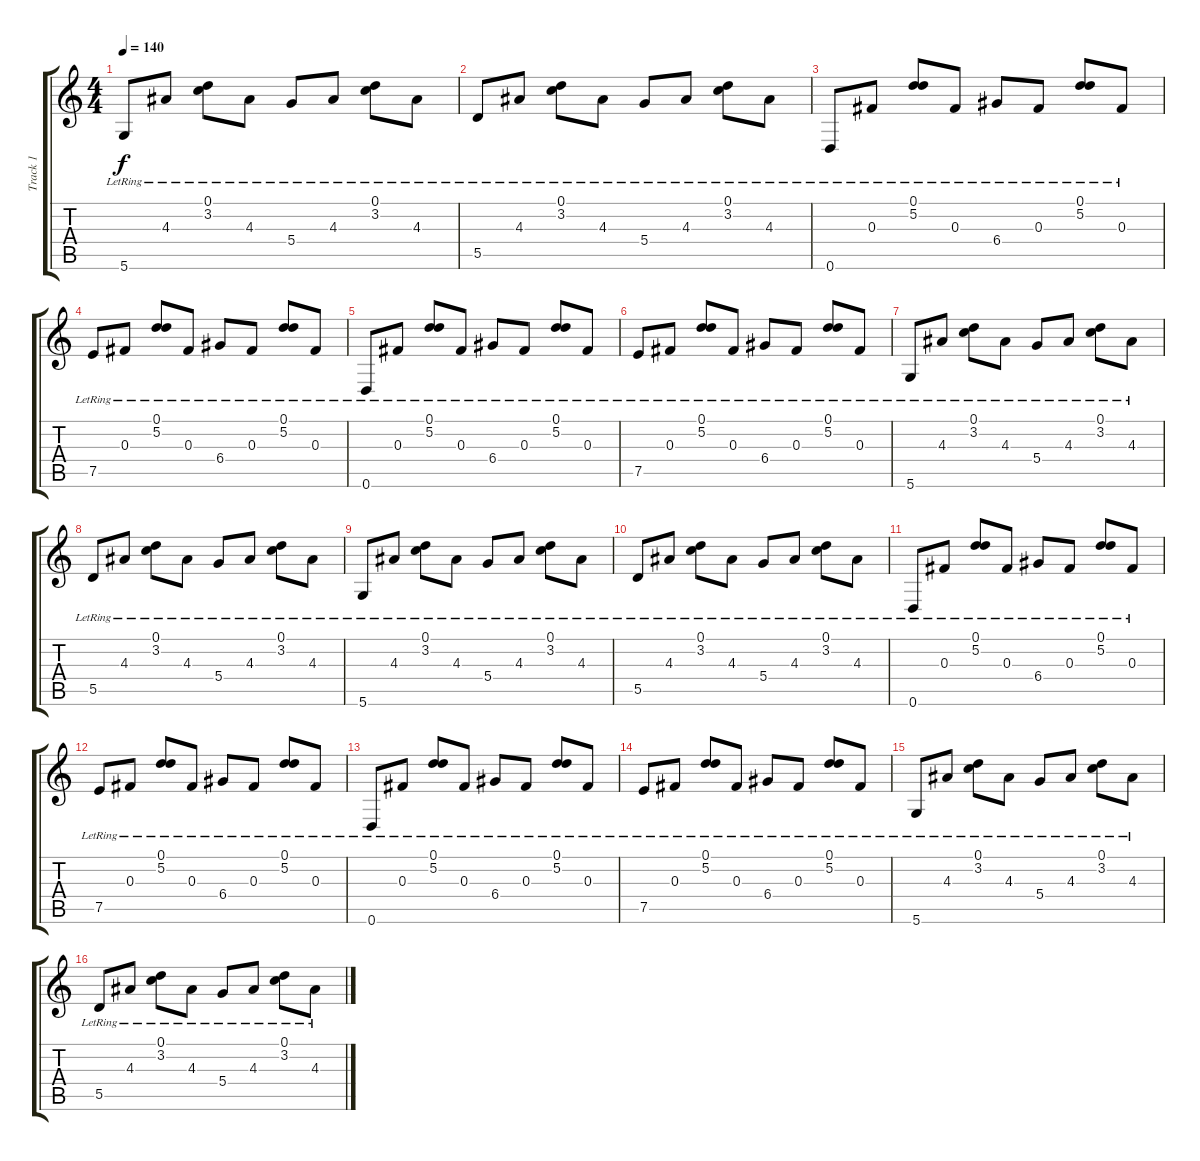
\track ("Track 1" "Track 1") {instrument acousticguitarnylon}
\staff {score tabs}
\tuning (D4 A3 Gb3 D3 A2 D2) {hide}
\ts (4 4)
\tempo 140
\clef g2
\ks c
5.6{lr}.8{dy f} 4.3{lr}.8 (0.1{lr} 3.2{lr}).8 4.3{lr}.8 5.4{lr}.8 4.3{lr}.8 (0.1{lr} 3.2{lr}).8 4.3{lr}.8 |
5.5{lr}.8 4.3{lr}.8 (0.1{lr} 3.2{lr}).8 4.3{lr}.8 5.4{lr}.8 4.3{lr}.8 (0.1{lr} 3.2{lr}).8 4.3{lr}.8 |
0.6{lr}.8 0.3{lr}.8 (0.1{lr} 5.2{lr}).8 0.3{lr}.8 6.4{lr}.8 0.3{lr}.8 (0.1{lr} 5.2{lr}).8 0.3{lr}.8 |
7.5{lr}.8 0.3{lr}.8 (0.1{lr} 5.2{lr}).8 0.3{lr}.8 6.4{lr}.8 0.3{lr}.8 (0.1{lr} 5.2{lr}).8 0.3{lr}.8 |
0.6{lr}.8 0.3{lr}.8 (0.1{lr} 5.2{lr}).8 0.3{lr}.8 6.4{lr}.8 0.3{lr}.8 (0.1{lr} 5.2{lr}).8 0.3{lr}.8 |
7.5{lr}.8 0.3{lr}.8 (0.1{lr} 5.2{lr}).8 0.3{lr}.8 6.4{lr}.8 0.3{lr}.8 (0.1{lr} 5.2{lr}).8 0.3{lr}.8 |
5.6{lr}.8 4.3{lr}.8 (0.1{lr} 3.2{lr}).8 4.3{lr}.8 5.4{lr}.8 4.3{lr}.8 (0.1{lr} 3.2{lr}).8 4.3{lr}.8 |
5.5{lr}.8 4.3{lr}.8 (0.1{lr} 3.2{lr}).8 4.3{lr}.8 5.4{lr}.8 4.3{lr}.8 (0.1{lr} 3.2{lr}).8 4.3{lr}.8 |
5.6{lr}.8 4.3{lr}.8 (0.1{lr} 3.2{lr}).8 4.3{lr}.8 5.4{lr}.8 4.3{lr}.8 (0.1{lr} 3.2{lr}).8 4.3{lr}.8 |
5.5{lr}.8 4.3{lr}.8 (0.1{lr} 3.2{lr}).8 4.3{lr}.8 5.4{lr}.8 4.3{lr}.8 (0.1{lr} 3.2{lr}).8 4.3{lr}.8 |
0.6{lr}.8 0.3{lr}.8 (0.1{lr} 5.2{lr}).8 0.3{lr}.8 6.4{lr}.8 0.3{lr}.8 (0.1{lr} 5.2{lr}).8 0.3{lr}.8 |
7.5{lr}.8 0.3{lr}.8 (0.1{lr} 5.2{lr}).8 0.3{lr}.8 6.4{lr}.8 0.3{lr}.8 (0.1{lr} 5.2{lr}).8 0.3{lr}.8 |
0.6{lr}.8 0.3{lr}.8 (0.1{lr} 5.2{lr}).8 0.3{lr}.8 6.4{lr}.8 0.3{lr}.8 (0.1{lr} 5.2{lr}).8 0.3{lr}.8 |
7.5{lr}.8 0.3{lr}.8 (0.1{lr} 5.2{lr}).8 0.3{lr}.8 6.4{lr}.8 0.3{lr}.8 (0.1{lr} 5.2{lr}).8 0.3{lr}.8 |
5.6{lr}.8 4.3{lr}.8 (0.1{lr} 3.2{lr}).8 4.3{lr}.8 5.4{lr}.8 4.3{lr}.8 (0.1{lr} 3.2{lr}).8 4.3{lr}.8 |
5.5{lr}.8 4.3{lr}.8 (0.1{lr} 3.2{lr}).8 4.3{lr}.8 5.4{lr}.8 4.3{lr}.8 (0.1{lr} 3.2{lr}).8 4.3{lr}.8
